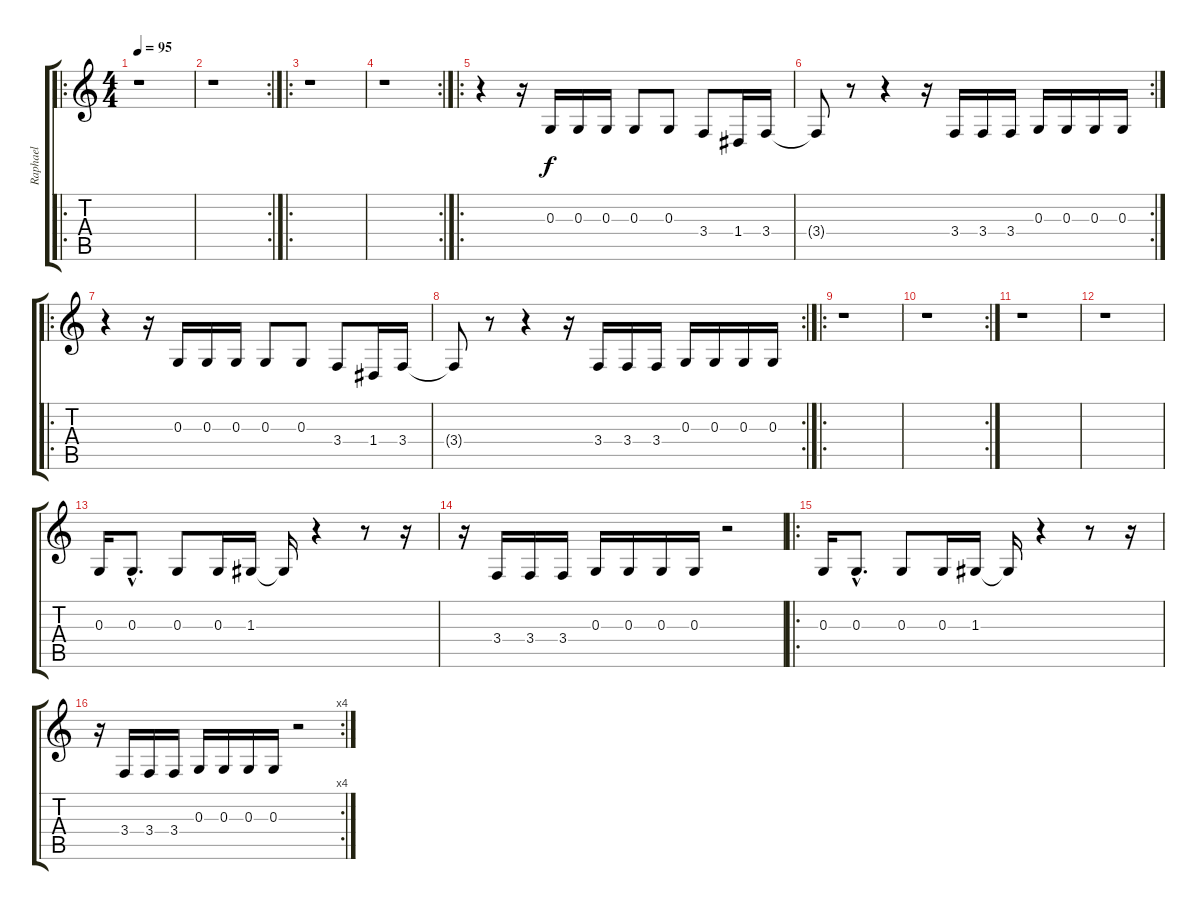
\track ("Raphael" "Raphael") {instrument voiceoohs}
\staff {score tabs}
\tuning (E4 B3 G3 D3 A2 E2) {hide}
\ro
\ts (4 4)
\tempo 95
\clef g2
\ks c
r.1{dy f instrument voiceoohs} |
\rc 2
r.1 |
\ro
r.1 |
\rc 2
r.1 |
\ro
r.4 r.16 0.3.16 0.3.16 0.3.16 0.3.8 0.3.8 3.4.8 1.4.16 3.4.16 |
\rc 2
3.4{t}.8 r.8 r.4 r.16 3.4.16 3.4.16 3.4.16 0.3.16 0.3.16 0.3.16 0.3.16 |
\ro
r.4 r.16 0.3.16 0.3.16 0.3.16 0.3.8 0.3.8 3.4.8 1.4.16 3.4.16 |
\rc 2
3.4{t}.8 r.8 r.4 r.16 3.4.16 3.4.16 3.4.16 0.3.16 0.3.16 0.3.16 0.3.16 |
\ro
r.1 |
\rc 2
r.1 |
r.1 |
r.1 |
0.3.16 0.3{hac}.8{d} 0.3.8 0.3.16 1.3.16 1.3{t}.16 r.4 r.8 r.16 |
r.16 3.4.16 3.4.16 3.4.16 0.3.16 0.3.16 0.3.16 0.3.16 r.2 |
\ro
0.3.16 0.3{hac}.8{d} 0.3.8 0.3.16 1.3.16 1.3{t}.16 r.4 r.8 r.16 |
\rc 4
r.16 3.4.16 3.4.16 3.4.16 0.3.16 0.3.16 0.3.16 0.3.16 r.2
